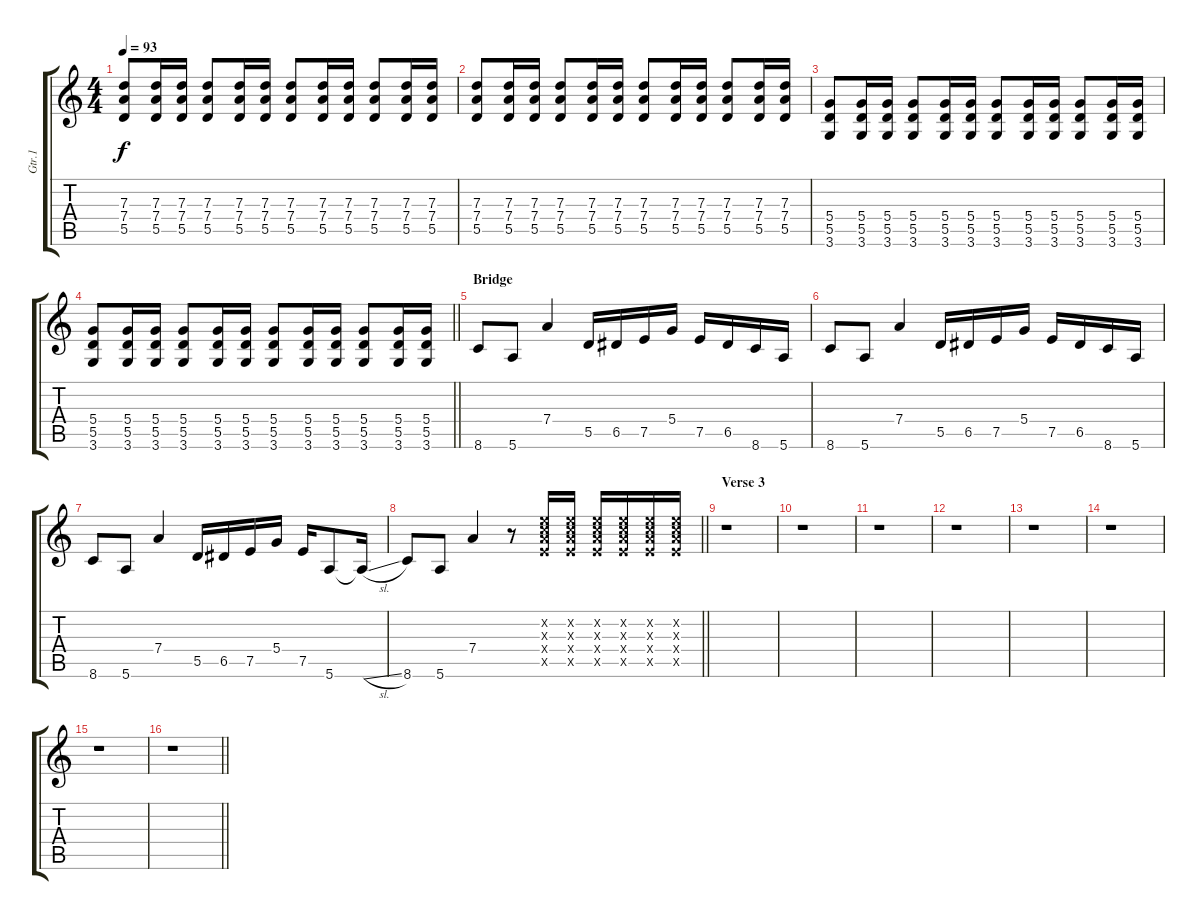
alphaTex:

\track ("Gtr.1" "Gtr.1") {instrument distortionguitar}
\staff {score tabs}
\tuning (E4 B3 G3 D3 A2 E2) {hide}
\ts (4 4)
\tempo 93
\clef g2
\ks c
(7.3 7.4 5.5).8{dy f} (7.3 7.4 5.5).16 (7.3 7.4 5.5).16 (7.3 7.4 5.5).8 (7.3 7.4 5.5).16 (7.3 7.4 5.5).16 (7.3 7.4 5.5).8 (7.3 7.4 5.5).16 (7.3 7.4 5.5).16 (7.3 7.4 5.5).8 (7.3 7.4 5.5).16 (7.3 7.4 5.5).16 |
(7.3 7.4 5.5).8 (7.3 7.4 5.5).16 (7.3 7.4 5.5).16 (7.3 7.4 5.5).8 (7.3 7.4 5.5).16 (7.3 7.4 5.5).16 (7.3 7.4 5.5).8 (7.3 7.4 5.5).16 (7.3 7.4 5.5).16 (7.3 7.4 5.5).8 (7.3 7.4 5.5).16 (7.3 7.4 5.5).16 |
(5.4 5.5 3.6).8 (5.4 5.5 3.6).16 (5.4 5.5 3.6).16 (5.4 5.5 3.6).8 (5.4 5.5 3.6).16 (5.4 5.5 3.6).16 (5.4 5.5 3.6).8 (5.4 5.5 3.6).16 (5.4 5.5 3.6).16 (5.4 5.5 3.6).8 (5.4 5.5 3.6).16 (5.4 5.5 3.6).16 |
\barLineRight lightlight
(5.4 5.5 3.6).8 (5.4 5.5 3.6).16 (5.4 5.5 3.6).16 (5.4 5.5 3.6).8 (5.4 5.5 3.6).16 (5.4 5.5 3.6).16 (5.4 5.5 3.6).8 (5.4 5.5 3.6).16 (5.4 5.5 3.6).16 (5.4 5.5 3.6).8 (5.4 5.5 3.6).16 (5.4 5.5 3.6).16 |
\section ("" "Bridge")
8.6.8 5.6.8 7.4.4 5.5.16 6.5.16 7.5.16 5.4.16 7.5.16 6.5.16 8.6.16 5.6.16 |
8.6.8 5.6.8 7.4.4 5.5.16 6.5.16 7.5.16 5.4.16 7.5.16 6.5.16 8.6.16 5.6.16 |
8.6.8 5.6.8 7.4.4 5.5.16 6.5.16 7.5.16 5.4.16 7.5.16 5.6.8 5.6{sl t}.16 |
\barLineRight lightlight
8.6.8 5.6.8 7.4.4 r.8 (5.2{x} 5.3{x} 7.4{x} 7.5{x}).16 (5.2{x} 5.3{x} 7.4{x} 7.5{x}).16 (5.2{x} 5.3{x} 7.4{x} 7.5{x}).16 (5.2{x} 5.3{x} 7.4{x} 7.5{x}).16 (5.2{x} 5.3{x} 7.4{x} 7.5{x}).16 (5.2{x} 5.3{x} 7.4{x} 7.5{x}).16 |
\section ("" "Verse 3")
r.1 |
r.1 |
r.1 |
r.1 |
r.1 |
r.1 |
r.1 |
\barLineRight lightlight
r.1
